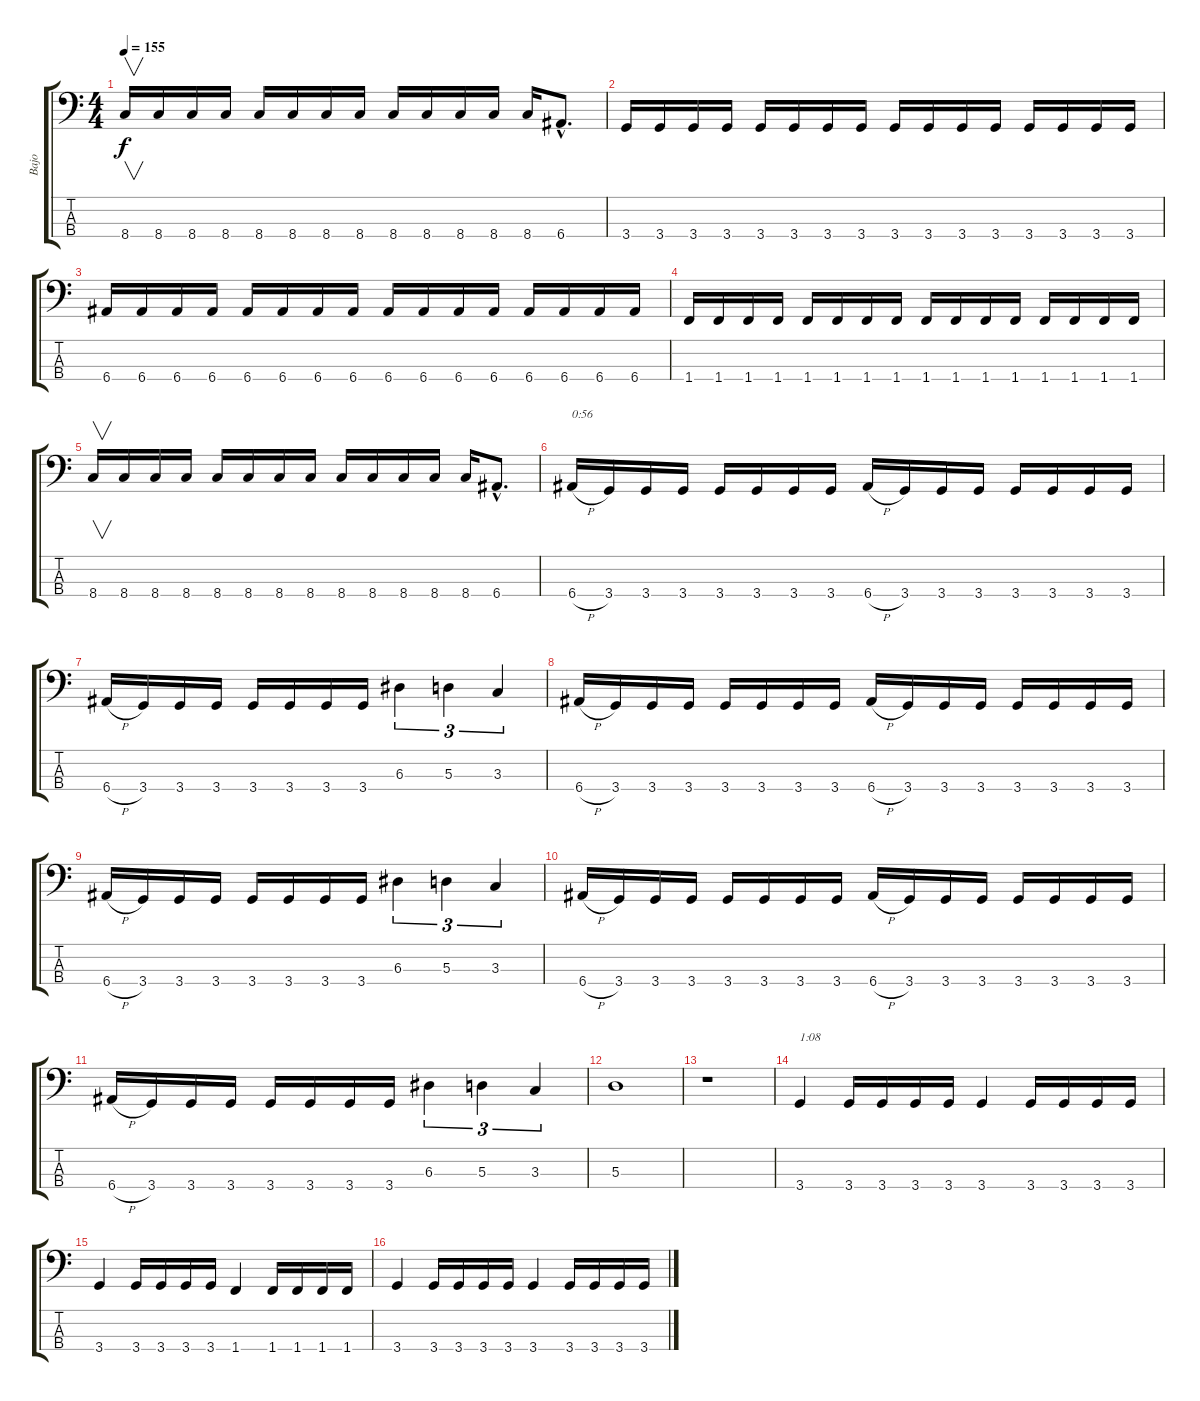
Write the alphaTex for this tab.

\track ("Bajo" "Bajo") {instrument electricbassfinger}
\staff {score tabs}
\tuning (G2 D2 A1 E1) {hide}
\ts (4 4)
\tempo 155
\clef f4
\ks c
8.4.16{v dy f} 8.4.16 8.4.16 8.4.16 8.4.16 8.4.16 8.4.16 8.4.16 8.4.16 8.4.16 8.4.16 8.4.16 8.4.16 6.4{hac}.8{d} |
3.4.16 3.4.16 3.4.16 3.4.16 3.4.16 3.4.16 3.4.16 3.4.16 3.4.16 3.4.16 3.4.16 3.4.16 3.4.16 3.4.16 3.4.16 3.4.16 |
6.4.16 6.4.16 6.4.16 6.4.16 6.4.16 6.4.16 6.4.16 6.4.16 6.4.16 6.4.16 6.4.16 6.4.16 6.4.16 6.4.16 6.4.16 6.4.16 |
1.4.16 1.4.16 1.4.16 1.4.16 1.4.16 1.4.16 1.4.16 1.4.16 1.4.16 1.4.16 1.4.16 1.4.16 1.4.16 1.4.16 1.4.16 1.4.16 |
8.4.16{v} 8.4.16 8.4.16 8.4.16 8.4.16 8.4.16 8.4.16 8.4.16 8.4.16 8.4.16 8.4.16 8.4.16 8.4.16 6.4{hac}.8{d} |
6.4{h}.16{txt "0:56"} 3.4.16 3.4.16 3.4.16 3.4.16 3.4.16 3.4.16 3.4.16 6.4{h}.16 3.4.16 3.4.16 3.4.16 3.4.16 3.4.16 3.4.16 3.4.16 |
6.4{h}.16 3.4.16 3.4.16 3.4.16 3.4.16 3.4.16 3.4.16 3.4.16 6.3.4{tu (3 2)} 5.3.4{tu (3 2)} 3.3.4{tu (3 2)} |
6.4{h}.16 3.4.16 3.4.16 3.4.16 3.4.16 3.4.16 3.4.16 3.4.16 6.4{h}.16 3.4.16 3.4.16 3.4.16 3.4.16 3.4.16 3.4.16 3.4.16 |
6.4{h}.16 3.4.16 3.4.16 3.4.16 3.4.16 3.4.16 3.4.16 3.4.16 6.3.4{tu (3 2)} 5.3.4{tu (3 2)} 3.3.4{tu (3 2)} |
6.4{h}.16 3.4.16 3.4.16 3.4.16 3.4.16 3.4.16 3.4.16 3.4.16 6.4{h}.16 3.4.16 3.4.16 3.4.16 3.4.16 3.4.16 3.4.16 3.4.16 |
6.4{h}.16 3.4.16 3.4.16 3.4.16 3.4.16 3.4.16 3.4.16 3.4.16 6.3.4{tu (3 2)} 5.3.4{tu (3 2)} 3.3.4{tu (3 2)} |
5.3.1 |
r.1 |
3.4.4{txt "1:08"} 3.4.16 3.4.16 3.4.16 3.4.16 3.4.4 3.4.16 3.4.16 3.4.16 3.4.16 |
3.4.4 3.4.16 3.4.16 3.4.16 3.4.16 1.4.4 1.4.16 1.4.16 1.4.16 1.4.16 |
3.4.4 3.4.16 3.4.16 3.4.16 3.4.16 3.4.4 3.4.16 3.4.16 3.4.16 3.4.16
